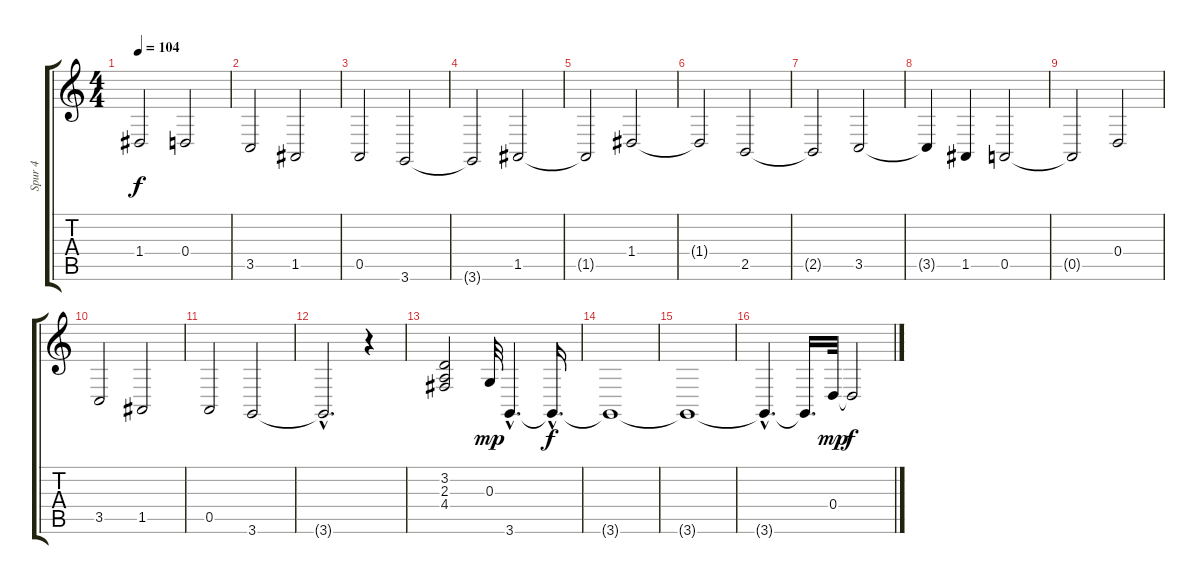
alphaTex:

\track ("Spur 4" "Spur 4") {instrument pad2warm}
\staff {score tabs}
\tuning (E4 B3 G3 D3 A2 E2) {hide}
\ts (4 4)
\tempo 104
\clef g2
\ks c
1.4{t}.2{dy f} 0.4.2 |
3.5.2 1.5.2 |
0.5.2 3.6.2 |
3.6{t}.2 1.5.2 |
1.5{t}.2 1.4.2 |
1.4{t}.2 2.5.2 |
2.5{t}.2 3.5.2 |
3.5{t}.4 1.5.4 0.5.2 |
0.5{t}.2 0.4.2 |
3.5.2 1.5.2 |
0.5.2 3.6.2 |
3.6{hac t}.2{d} r.4 |
(3.2 2.3 4.4).2 0.3.32{dy mp} 3.6{hac}.4{d} 3.6{hac t}.16{d dy f} |
3.6{t}.1 |
3.6{t}.1 |
3.6{hac t}.4{d} 3.6{t}.16{d} 0.4.32{dy mp} 0.4{t}.2{dy f}
